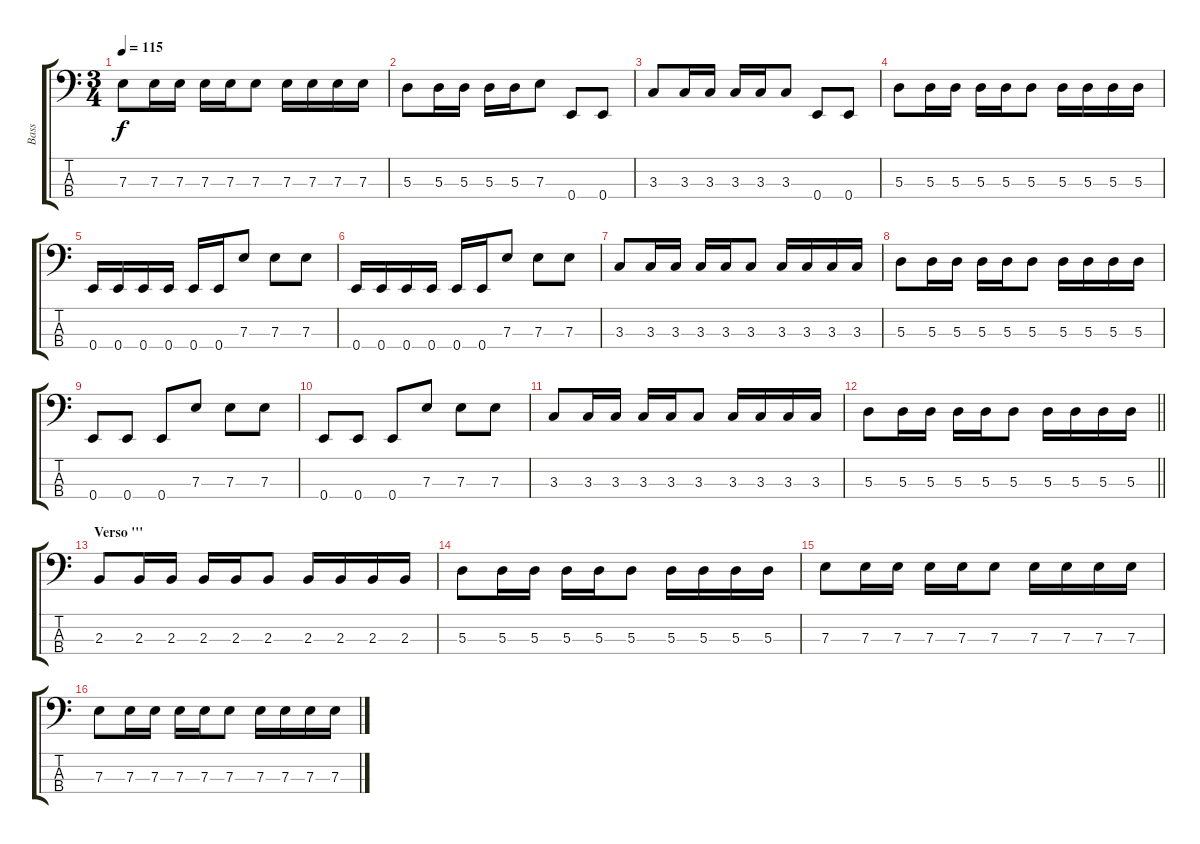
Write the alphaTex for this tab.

\track ("Bass" "Bass") {instrument electricbasspick}
\staff {score tabs}
\tuning (G2 D2 A1 E1) {hide}
\ts (3 4)
\tempo 115
\clef f4
\ks c
7.3.8{dy f} 7.3.16 7.3.16 7.3.16 7.3.16 7.3.8 7.3.16 7.3.16 7.3.16 7.3.16 |
5.3.8 5.3.16 5.3.16 5.3.16 5.3.16 7.3.8 0.4.8 0.4.8 |
3.3.8 3.3.16 3.3.16 3.3.16 3.3.16 3.3.8 0.4.8 0.4.8 |
5.3.8 5.3.16 5.3.16 5.3.16 5.3.16 5.3.8 5.3.16 5.3.16 5.3.16 5.3.16 |
0.4.16 0.4.16 0.4.16 0.4.16 0.4.16 0.4.16 7.3.8 7.3.8 7.3.8 |
0.4.16 0.4.16 0.4.16 0.4.16 0.4.16 0.4.16 7.3.8 7.3.8 7.3.8 |
3.3.8 3.3.16 3.3.16 3.3.16 3.3.16 3.3.8 3.3.16 3.3.16 3.3.16 3.3.16 |
5.3.8 5.3.16 5.3.16 5.3.16 5.3.16 5.3.8 5.3.16 5.3.16 5.3.16 5.3.16 |
0.4.8 0.4.8 0.4.8 7.3.8 7.3.8 7.3.8 |
0.4.8 0.4.8 0.4.8 7.3.8 7.3.8 7.3.8 |
3.3.8 3.3.16 3.3.16 3.3.16 3.3.16 3.3.8 3.3.16 3.3.16 3.3.16 3.3.16 |
\barLineRight lightlight
5.3.8 5.3.16 5.3.16 5.3.16 5.3.16 5.3.8 5.3.16 5.3.16 5.3.16 5.3.16 |
\section ("" "Verso '''")
2.3.8 2.3.16 2.3.16 2.3.16 2.3.16 2.3.8 2.3.16 2.3.16 2.3.16 2.3.16 |
5.3.8 5.3.16 5.3.16 5.3.16 5.3.16 5.3.8 5.3.16 5.3.16 5.3.16 5.3.16 |
7.3.8 7.3.16 7.3.16 7.3.16 7.3.16 7.3.8 7.3.16 7.3.16 7.3.16 7.3.16 |
7.3.8 7.3.16 7.3.16 7.3.16 7.3.16 7.3.8 7.3.16 7.3.16 7.3.16 7.3.16
